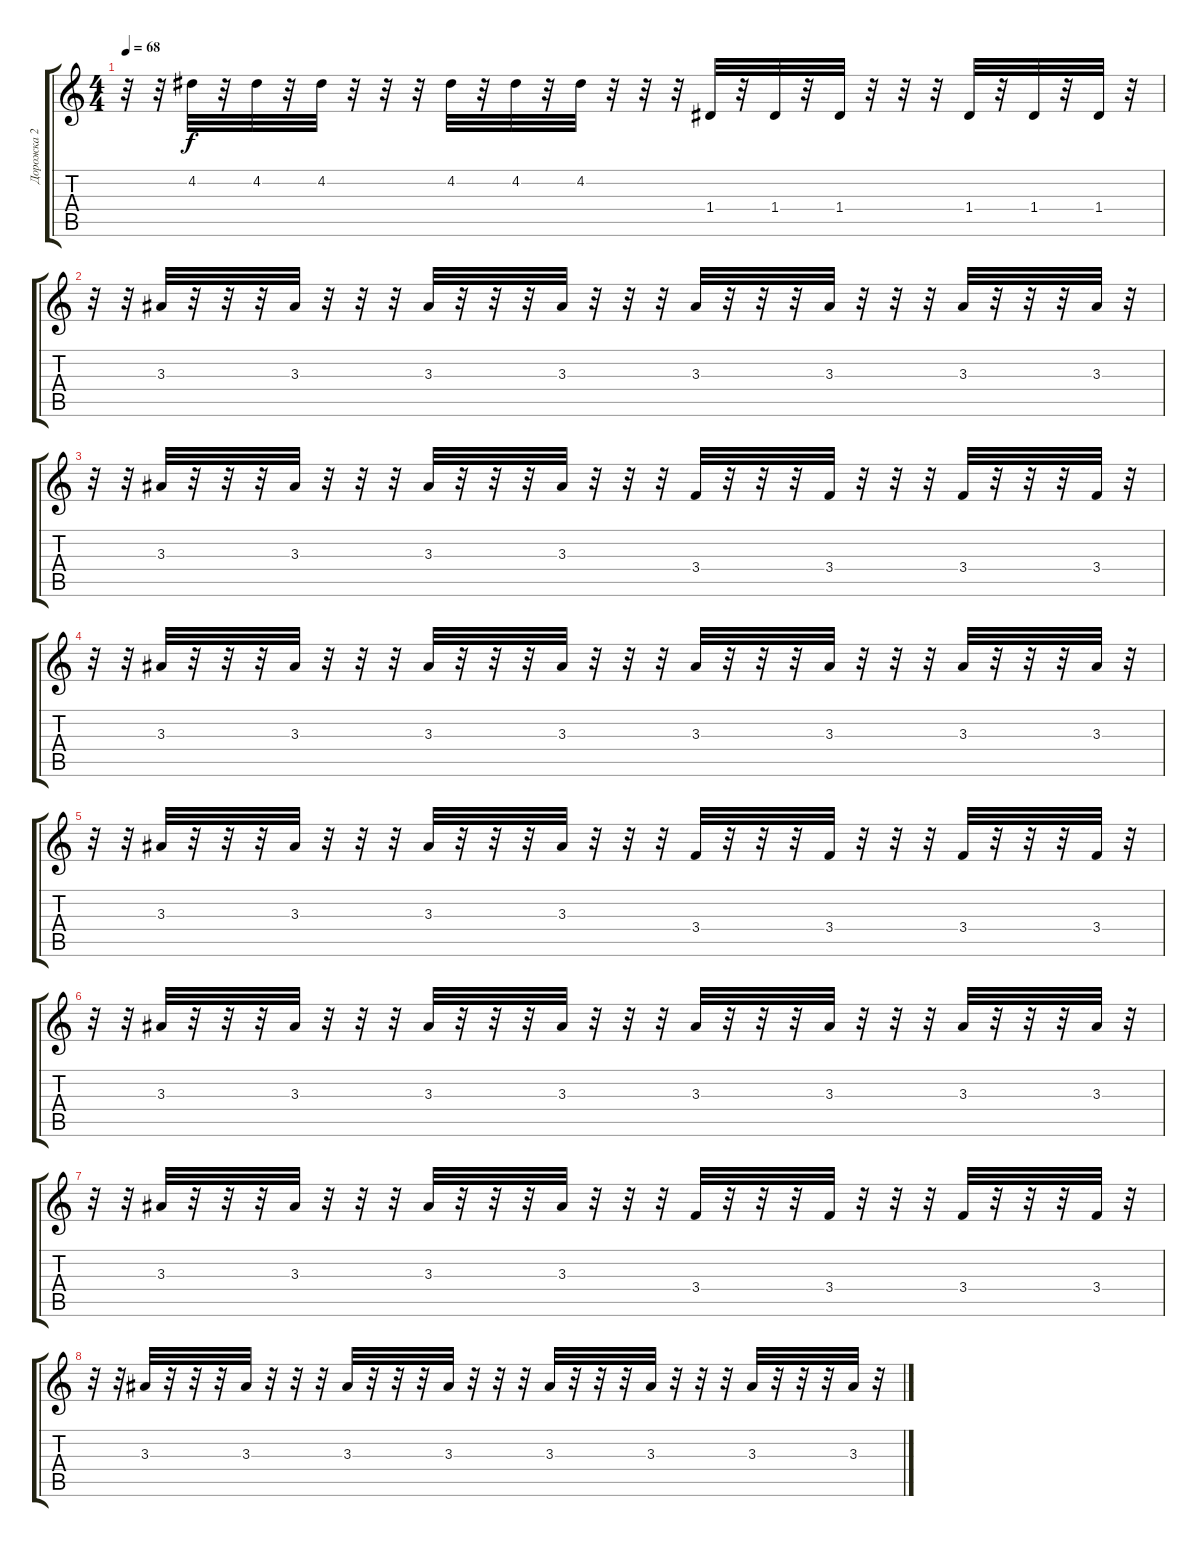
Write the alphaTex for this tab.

\track ("Дорожка 2" "Дорожка 2") {instrument electricbassfinger}
\staff {score tabs}
\tuning (E4 B3 G3 D3 A2 E2) {hide}
\ts (4 4)
\tempo 68
\clef g2
\ks c
r.32{dy f} r.32 4.2.32 r.32 4.2.32 r.32 4.2.32 r.32 r.32 r.32 4.2.32 r.32 4.2.32 r.32 4.2.32 r.32 r.32 r.32 1.4.32 r.32 1.4.32 r.32 1.4.32 r.32 r.32 r.32 1.4.32 r.32 1.4.32 r.32 1.4.32 r.32 |
r.32 r.32 3.3.32 r.32 r.32 r.32 3.3.32 r.32 r.32 r.32 3.3.32 r.32 r.32 r.32 3.3.32 r.32 r.32 r.32 3.3.32 r.32 r.32 r.32 3.3.32 r.32 r.32 r.32 3.3.32 r.32 r.32 r.32 3.3.32 r.32 |
r.32 r.32 3.3.32 r.32 r.32 r.32 3.3.32 r.32 r.32 r.32 3.3.32 r.32 r.32 r.32 3.3.32 r.32 r.32 r.32 3.4.32 r.32 r.32 r.32 3.4.32 r.32 r.32 r.32 3.4.32 r.32 r.32 r.32 3.4.32 r.32 |
r.32 r.32 3.3.32 r.32 r.32 r.32 3.3.32 r.32 r.32 r.32 3.3.32 r.32 r.32 r.32 3.3.32 r.32 r.32 r.32 3.3.32 r.32 r.32 r.32 3.3.32 r.32 r.32 r.32 3.3.32 r.32 r.32 r.32 3.3.32 r.32 |
r.32 r.32 3.3.32 r.32 r.32 r.32 3.3.32 r.32 r.32 r.32 3.3.32 r.32 r.32 r.32 3.3.32 r.32 r.32 r.32 3.4.32 r.32 r.32 r.32 3.4.32 r.32 r.32 r.32 3.4.32 r.32 r.32 r.32 3.4.32 r.32 |
r.32 r.32 3.3.32 r.32 r.32 r.32 3.3.32 r.32 r.32 r.32 3.3.32 r.32 r.32 r.32 3.3.32 r.32 r.32 r.32 3.3.32 r.32 r.32 r.32 3.3.32 r.32 r.32 r.32 3.3.32 r.32 r.32 r.32 3.3.32 r.32 |
r.32 r.32 3.3.32 r.32 r.32 r.32 3.3.32 r.32 r.32 r.32 3.3.32 r.32 r.32 r.32 3.3.32 r.32 r.32 r.32 3.4.32 r.32 r.32 r.32 3.4.32 r.32 r.32 r.32 3.4.32 r.32 r.32 r.32 3.4.32 r.32 |
r.32 r.32 3.3.32 r.32 r.32 r.32 3.3.32 r.32 r.32 r.32 3.3.32 r.32 r.32 r.32 3.3.32 r.32 r.32 r.32 3.3.32 r.32 r.32 r.32 3.3.32 r.32 r.32 r.32 3.3.32 r.32 r.32 r.32 3.3.32 r.32
